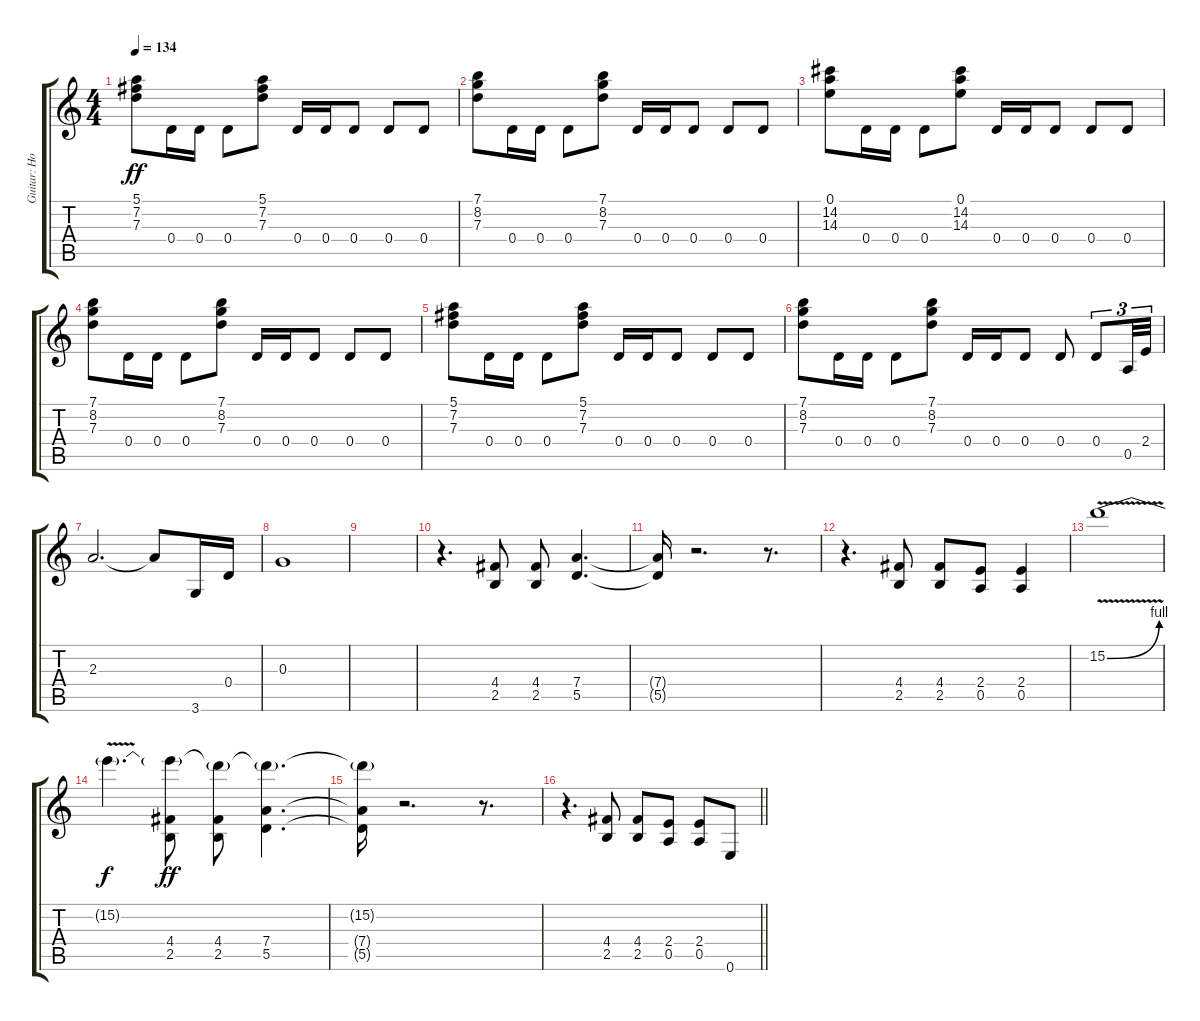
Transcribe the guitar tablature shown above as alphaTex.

\track ("Guitar: Howard" "Guitar: Ho") {instrument overdrivenguitar}
\staff {score tabs}
\tuning (E4 B3 G3 D3 A2 E2) {hide}
\ts (4 4)
\tempo 134
\clef g2
\ks c
(5.1 7.2 7.3).8{dy ff} 0.4.16 0.4.16 0.4.8 (5.1 7.2 7.3).8 0.4.16 0.4.16 0.4.8 0.4.8 0.4.8 |
(7.1 8.2 7.3).8 0.4.16 0.4.16 0.4.8 (7.1 8.2 7.3).8 0.4.16 0.4.16 0.4.8 0.4.8 0.4.8 |
(0.1 14.2 14.3).8 0.4.16 0.4.16 0.4.8 (0.1 14.2 14.3).8 0.4.16 0.4.16 0.4.8 0.4.8 0.4.8 |
(7.1 8.2 7.3).8 0.4.16 0.4.16 0.4.8 (7.1 8.2 7.3).8 0.4.16 0.4.16 0.4.8 0.4.8 0.4.8 |
(5.1 7.2 7.3).8 0.4.16 0.4.16 0.4.8 (5.1 7.2 7.3).8 0.4.16 0.4.16 0.4.8 0.4.8 0.4.8 |
(7.1 8.2 7.3).8 0.4.16 0.4.16 0.4.8 (7.1 8.2 7.3).8 0.4.16 0.4.16 0.4.8 0.4.8 0.4.8{tu (3 2)} 0.5.32{tu (3 2)} 2.4.32{tu (3 2)} |
2.3.2{d} 2.3{t}.8 3.6.16 0.4.16 |
0.3.1 |
|
r.4{d} (4.4 2.5).8 (4.4 2.5).8 (7.4 5.5).4{d} |
(7.4{t} 5.5{t}).16 r.2{d} r.8{d} |
r.4{d} (4.4 2.5).8 (4.4 2.5).8 (2.4 0.5).8 (2.4 0.5).4 |
15.2{be (bend 0 0 60 4) v}.1 |
15.2{t}.4{d dy f} (15.2{t} 4.4 2.5).8{dy ff} (15.2{t} 4.4 2.5).8 (15.2{t} 7.4 5.5).4{d} |
(15.2{t} 7.4{t} 5.5{t}).16 r.2{d} r.8{d} |
\barLineRight lightlight
r.4{d} (4.4 2.5).8 (4.4 2.5).8 (2.4 0.5).8 (2.4 0.5).8 0.6.8
